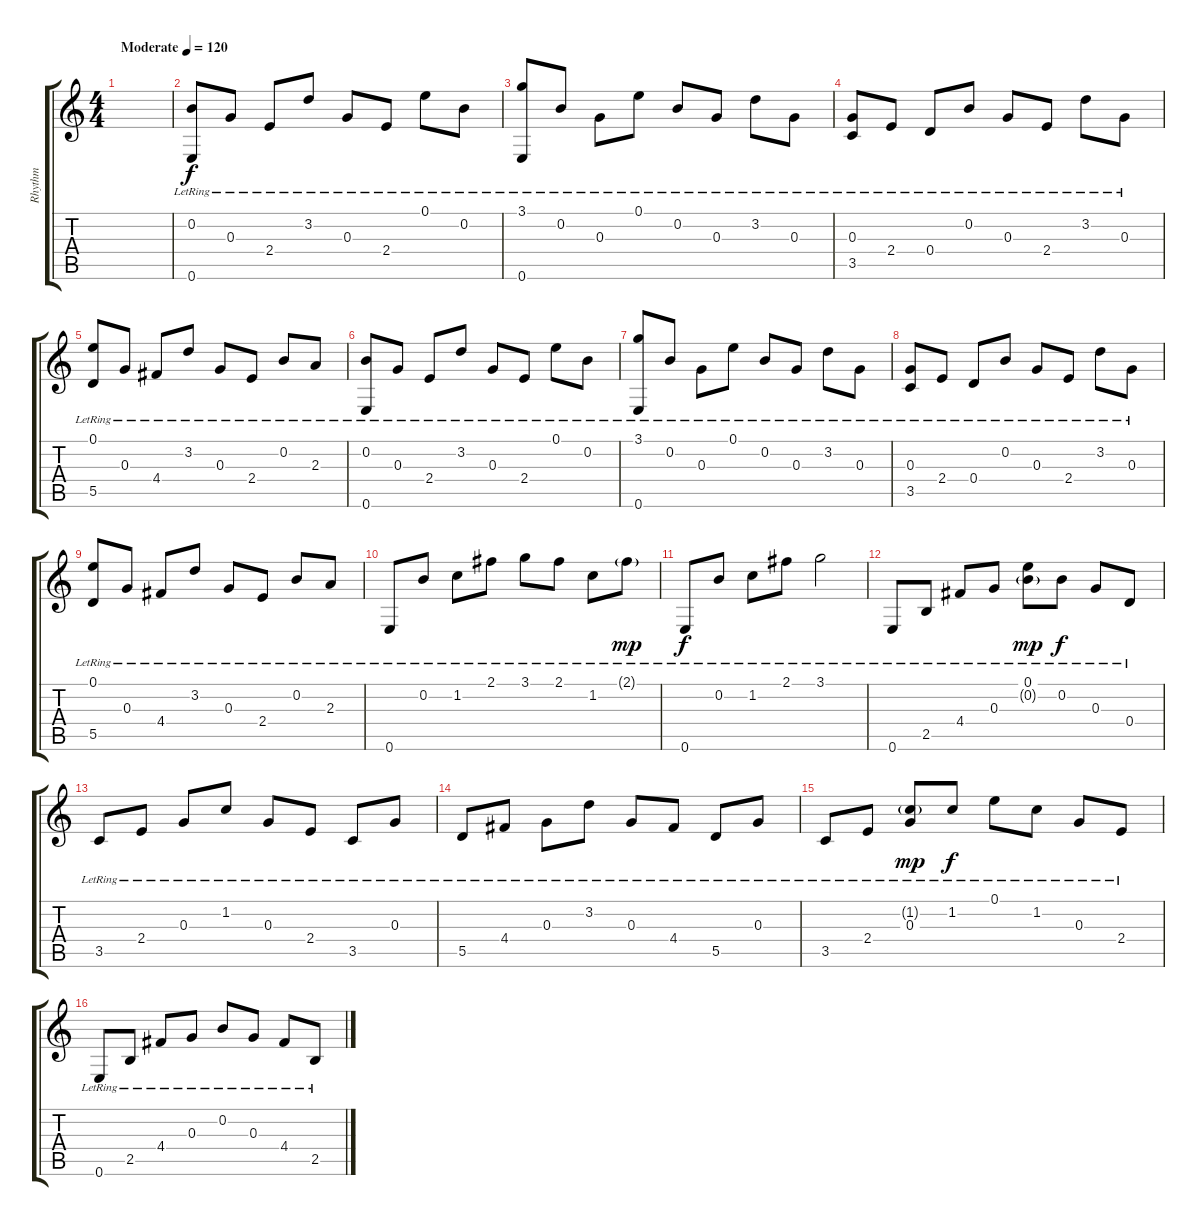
\track ("Rhythm" "Rhythm") {instrument acousticguitarsteel}
\staff {score tabs}
\tuning (E4 B3 G3 D3 A2 E2) {hide}
\ts (4 4)
\tempo (120 "Moderate")
\clef g2
\ks c
|
(0.2{lr} 0.6{lr}).8 0.3{lr}.8 2.4{lr}.8 3.2{lr}.8 0.3{lr}.8 2.4{lr}.8 0.1{lr}.8 0.2{lr}.8 |
(3.1{lr} 0.6{lr}).8 0.2{lr}.8 0.3{lr}.8 0.1{lr}.8 0.2{lr}.8 0.3{lr}.8 3.2{lr}.8 0.3{lr}.8 |
(0.3{lr} 3.5{lr}).8 2.4{lr}.8 0.4{lr}.8 0.2{lr}.8 0.3{lr}.8 2.4{lr}.8 3.2{lr}.8 0.3{lr}.8 |
(0.1{lr} 5.5{lr}).8 0.3{lr}.8 4.4{lr}.8 3.2{lr}.8 0.3{lr}.8 2.4{lr}.8 0.2{lr}.8 2.3{lr}.8 |
(0.2{lr} 0.6{lr}).8 0.3{lr}.8 2.4{lr}.8 3.2{lr}.8 0.3{lr}.8 2.4{lr}.8 0.1{lr}.8 0.2{lr}.8 |
(3.1{lr} 0.6{lr}).8 0.2{lr}.8 0.3{lr}.8 0.1{lr}.8 0.2{lr}.8 0.3{lr}.8 3.2{lr}.8 0.3{lr}.8 |
(0.3{lr} 3.5{lr}).8 2.4{lr}.8 0.4{lr}.8 0.2{lr}.8 0.3{lr}.8 2.4{lr}.8 3.2{lr}.8 0.3{lr}.8 |
(0.1{lr} 5.5{lr}).8 0.3{lr}.8 4.4{lr}.8 3.2{lr}.8 0.3{lr}.8 2.4{lr}.8 0.2{lr}.8 2.3{lr}.8 |
0.6{lr}.8 0.2{lr}.8 1.2{lr}.8 2.1{lr}.8 3.1{lr}.8 2.1{lr}.8 1.2{lr}.8 2.1{g lr}.8{dy mp} |
0.6{lr}.8{dy f} 0.2{lr}.8 1.2{lr}.8 2.1{lr}.8 3.1{lr}.2 |
0.6{lr}.8 2.5{lr}.8 4.4{lr}.8 0.3{lr}.8 (0.1{lr} 0.2{g lr}).8{dy mp} 0.2{lr}.8{dy f} 0.3{lr}.8 0.4{lr}.8 |
3.5{lr}.8 2.4{lr}.8 0.3{lr}.8 1.2{lr}.8 0.3{lr}.8 2.4{lr}.8 3.5{lr}.8 0.3{lr}.8 |
5.5{lr}.8 4.4{lr}.8 0.3{lr}.8 3.2{lr}.8 0.3{lr}.8 4.4{lr}.8 5.5{lr}.8 0.3{lr}.8 |
3.5{lr}.8 2.4{lr}.8 (1.2{g lr} 0.3{lr}).8{dy mp} 1.2{lr}.8{dy f} 0.1{lr}.8 1.2{lr}.8 0.3{lr}.8 2.4{lr}.8 |
0.6{lr}.8 2.5{lr}.8 4.4{lr}.8 0.3{lr}.8 0.2{lr}.8 0.3{lr}.8 4.4{lr}.8 2.5{lr}.8
